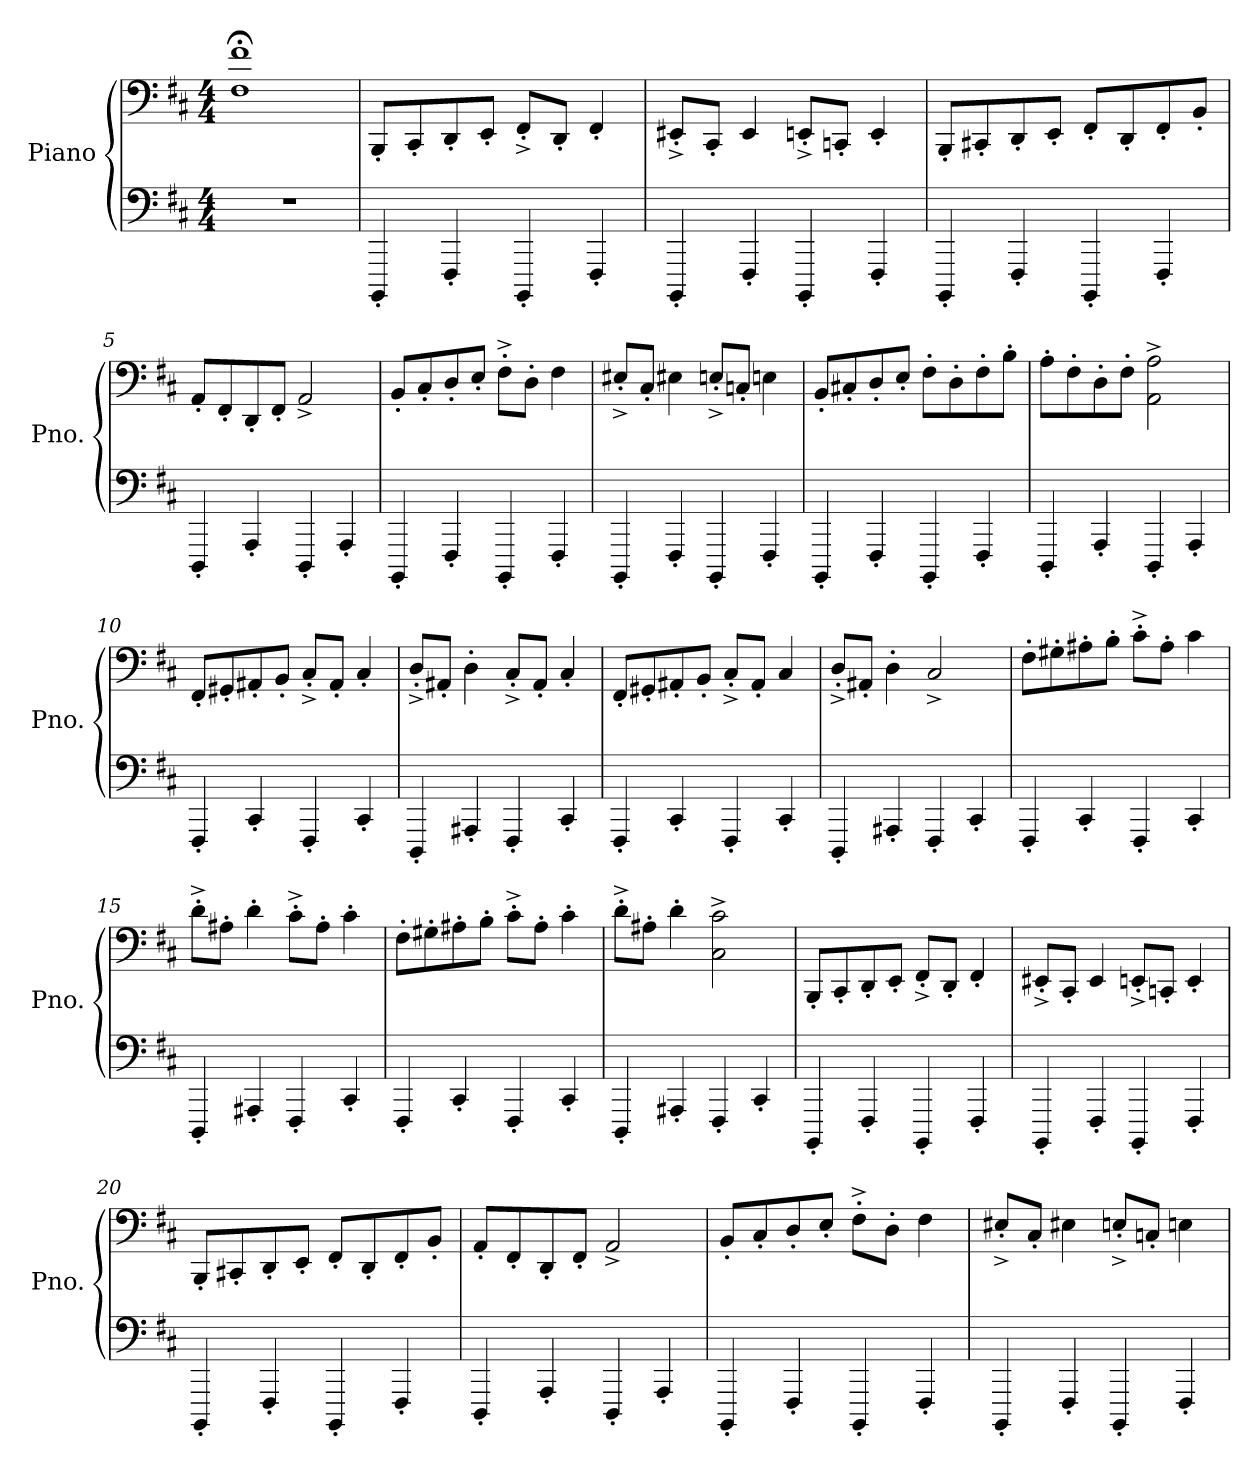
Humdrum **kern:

**kern	**kern
*part1	*part1
*staff2	*staff1
*I"Piano	*
*I'Pno.	*
*clefF4	*clefF4
*k[f#c#]	*k[f#c#]
*D:	*D:
*M4/4	*M4/4
=1	=1
1r	1F#;< 1f#;<
=2	=2
4BBBB'/	8BBB'/L
.	8CC#'/
4FFF#'/	8DD'/
.	8EE'/J
4BBBB'/	8FF#'^/L
.	8DD'/J
4FFF#'/	4FF#'/
=3	=3
4BBBB'/	8EE#X'^/L
.	8CC#'/J
4FFF#'/	4EE#/
4BBBB'/	8EEn'^/L
.	8CCn'/J
4FFF#'/	4EE'/
=4	=4
4BBBB'/	8BBB'/L
.	8CC#X'/
4FFF#'/	8DD'/
.	8EE'/J
4BBBB'/	8FF#'/L
.	8DD'/
4FFF#'/	8FF#'/
.	8BB'/J
=5	=5
4DDD'/	8AA'/L
.	8FF#'/
4AAA'/	8DD'/
.	8FF#'/J
4DDD'/	2AA^/
4AAA'/	.
!!LO:LB:g=z
=6	=6
4BBBB'/	8BB'/L
.	8C#'/
4FFF#'/	8D'/
.	8E'/J
4BBBB'/	8F#'^\L
.	8D'\J
4FFF#'/	4F#\
=7	=7
4BBBB'/	8E#X'^/L
.	8C#'/J
4FFF#'/	4E#X\
4BBBB'/	8En'^/L
.	8Cn'/J
4FFF#'/	4En\
=8	=8
4BBBB'/	8BB'/L
.	8C#X'/
4FFF#'/	8D'/
.	8E'/J
4BBBB'/	8F#'\L
.	8D'\
4FFF#'/	8F#'\
.	8B'\J
=9	=9
4DDD'/	8A'\L
.	8F#'\
4AAA'/	8D'\
.	8F#'\J
4DDD'/	2AA\^ 2A\^
4AAA'/	.
=10	=10
4FFF#'/	8FF#'/L
.	8GG#X'/
4CC#'/	8AA#X'/
.	8BB'/J
4FFF#'/	8C#'^/L
.	8AA#'/J
4CC#'/	4C#'/
!!LO:LB:g=z
=11	=11
4DDD'/	8D'^/L
.	8AA#X'/J
4AAA#X'/	4D'\
4FFF#'/	8C#'^/L
.	8AA#'/J
4CC#'/	4C#'/
=12	=12
4FFF#'/	8FF#'/L
.	8GG#X'/
4CC#'/	8AA#X'/
.	8BB'/J
4FFF#'/	8C#'^/L
.	8AA#'/J
4CC#'/	4C#/
=13	=13
4DDD'/	8D'^/L
.	8AA#X'/J
4AAA#X'/	4D'\
4FFF#'/	2C#^/
4CC#'/	.
=14	=14
4FFF#'/	8F#'\L
.	8G#X'\
4CC#'/	8A#X'\
.	8B'\J
4FFF#'/	8c#'^\L
.	8A#'\J
4CC#'/	4c#\
=15	=15
4DDD'/	8d'^\L
.	8A#X'\J
4AAA#X'/	4d'\
4FFF#'/	8c#'^\L
.	8A#'\J
4CC#'/	4c#'\
!!LO:LB:g=z
=16	=16
4FFF#'/	8F#'\L
.	8G#X'\
4CC#'/	8A#X'\
.	8B'\J
4FFF#'/	8c#'^\L
.	8A#'\J
4CC#'/	4c#'\
=17	=17
4DDD'/	8d'^\L
.	8A#X'\J
4AAA#X'/	4d'\
4FFF#'/	2C#\^ 2c#\^
4CC#'/	.
=18	=18
4BBBB'/	8BBB'/L
.	8CC#'/
4FFF#'/	8DD'/
.	8EE'/J
4BBBB'/	8FF#'^/L
.	8DD'/J
4FFF#'/	4FF#'/
=19	=19
4BBBB'/	8EE#X'^/L
.	8CC#'/J
4FFF#'/	4EE#/
4BBBB'/	8EEn'^/L
.	8CCn'/J
4FFF#'/	4EE'/
=20	=20
4BBBB'/	8BBB'/L
.	8CC#X'/
4FFF#'/	8DD'/
.	8EE'/J
4BBBB'/	8FF#'/L
.	8DD'/
4FFF#'/	8FF#'/
.	8BB'/J
!!LO:LB:g=z
=21	=21
4DDD'/	8AA'/L
.	8FF#'/
4AAA'/	8DD'/
.	8FF#'/J
4DDD'/	2AA^/
4AAA'/	.
=22	=22
4BBBB'/	8BB'/L
.	8C#'/
4FFF#'/	8D'/
.	8E'/J
4BBBB'/	8F#'^\L
.	8D'\J
4FFF#'/	4F#\
=23	=23
4BBBB'/	8E#X'^/L
.	8C#'/J
4FFF#'/	4E#X\
4BBBB'/	8En'^/L
.	8Cn'/J
4FFF#'/	4En\
=	=
*-	*-
